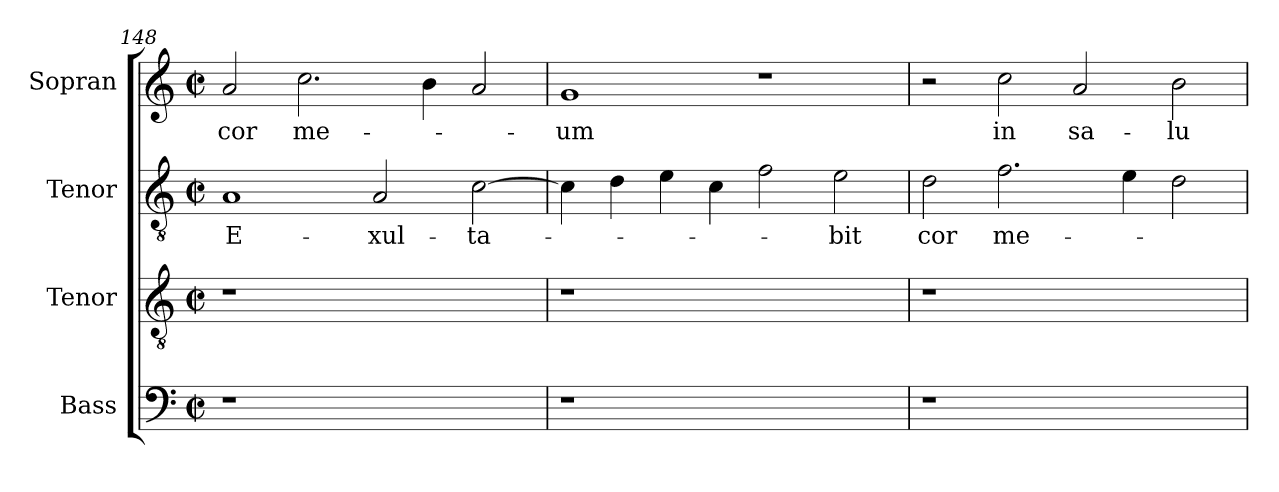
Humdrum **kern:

**kern	**kern	**kern	**text	**kern	**text
*part4	*part3	*part2	*part2	*part1	*part1
*staff4	*staff3	*staff2	*staff2	*staff1	*staff1
*I"Bass	*I"Tenor	*I"Tenor	*	*I"Sopran	*
*	*I'Tenor	*	*	*	*
*clefF4	*clefGv2	*clefGv2	*	*clefG2	*
*	*ITrd7c12	*ITrd7c12	*	*	*
*k[]	*k[]	*k[]	*	*k[]	*
*M2/2	*M2/2	*M2/2	*	*M2/2	*
*met(c|)	*met(c|)	*met(c|)	*	*met(c|)	*
=148	=148	=148	=148	=148	=148
!LO:N:vis=1	!LO:N:vis=1	!	!	!	!
!	!	!	!LO:LY:b:color=#000000	!	!
!	!	!	!	!	!LO:LY:b:color=#000000
1r	1r	1AAi	E-	2ai/	cor
!	!	!	!	!	!LO:LY:b:color=#000000
.	.	.	.	2.cci\	me-
!	!	!	!LO:LY:b:color=#000000	!	!
1ryy	1ryy	2AAi/	-xul-	.	.
.	.	.	.	4bi\	.
!	!	!	!LO:LY:b:color=#000000	!	!
.	.	[>2Ci\	-ta-	2ai/	.
=149	=149	=149	=149	=149	=149
!LO:N:vis=1	!LO:N:vis=1	!	!	!	!
!	!	!	!	!	!LO:LY:b:color=#000000
1r	1r	4Ci\]	.	1gi	-um
.	.	4Di\	.	.	.
.	.	4Ei\	.	.	.
.	.	4Ci\	.	.	.
1ryy	1ryy	2Fi\	.	1r	.
!	!	!	!LO:LY:b:color=#000000	!	!
.	.	2Ei\	-bit	.	.
=150	=150	=150	=150	=150	=150
!LO:N:vis=1	!LO:N:vis=1	!	!	!	!
!	!	!	!LO:LY:b:color=#000000	!	!
1r	1r	2Di\	cor	2r	.
!	!	!	!LO:LY:b:color=#000000	!	!
!	!	!	!	!	!LO:LY:b:color=#000000
.	.	2.Fi\	me-	2cci\	in
!	!	!	!	!	!LO:LY:b:color=#000000
1ryy	1ryy	.	.	2ai/	sa-
.	.	4Ei\	.	.	.
!	!	!	!	!	!LO:LY:b:color=#000000
.	.	2Di\	.	2bi\	-lu-
=	=	=	=	=	=
*-	*-	*-	*-	*-	*-
